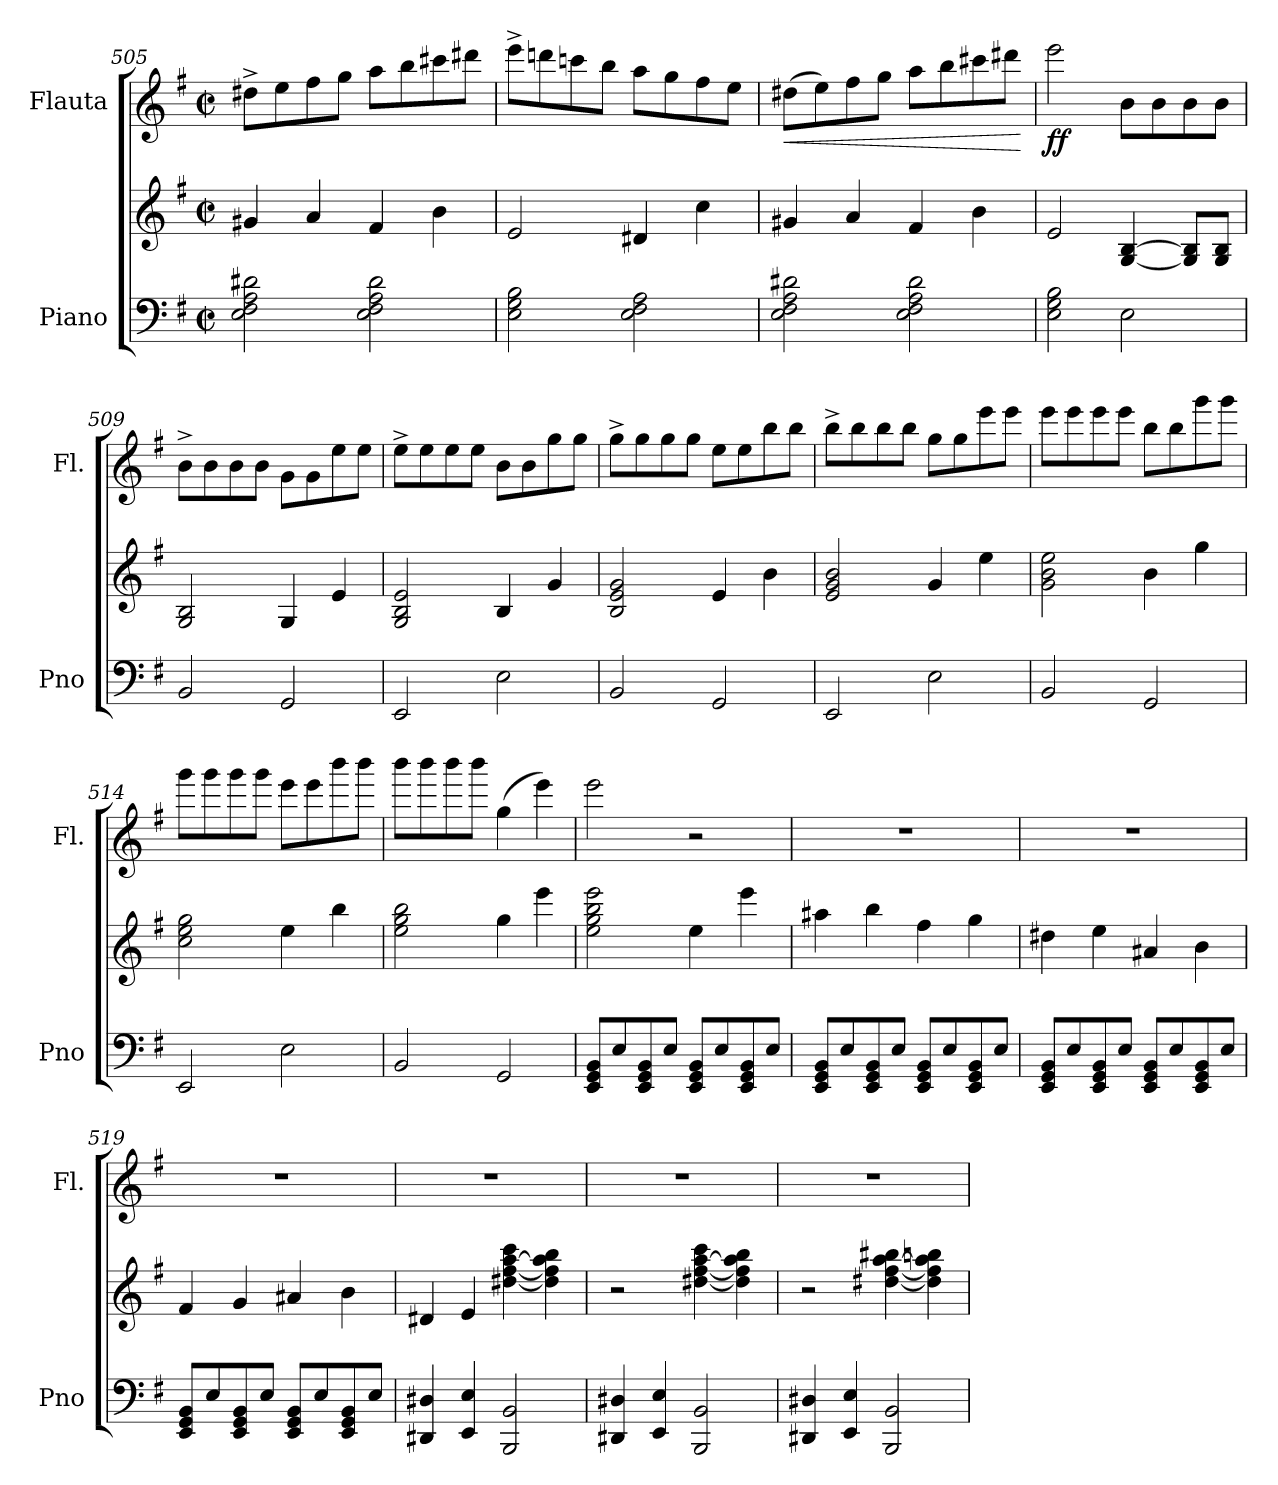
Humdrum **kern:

**kern	**kern	**kern	**dynam
*part2	*part2	*part1	*part1
*staff3	*staff2	*staff1	*staff1
*I"Piano	*	*I"Flauta	*
*I'Pno	*	*I'Fl.	*
*clefF4	*clefG2	*clefG2	*
*k[f#]	*k[f#]	*k[f#]	*
*M2/2	*M2/2	*M2/2	*
*met(c|)	*met(c|)	*met(c|)	*
=505	=505	=505	=505
2E\ 2F#\ 2A\ 2d#X\	4g#X/	8dd#X^\L	.
.	.	8ee\	.
.	4a/	8ff#\	.
.	.	8gg\J	.
2E\ 2F#\ 2A\ 2d#\	4f#/	8aa\L	.
.	.	8bb\	.
.	4b\	8ccc#X\	.
.	.	8ddd#X\J	.
=506	=506	=506	=506
2E\ 2G\ 2B\	2e/	8eee^\L	.
.	.	8dddn\	.
.	.	8cccn\	.
.	.	8bb\J	.
2E\ 2F#\ 2A\	4d#X/	8aa\L	.
.	.	8gg\	.
.	4cc\	8ff#\	.
.	.	8ee\J	.
!!LO:LB:g=z
=507	=507	=507	=507
!	!	!	!LO:HP:b
2E\ 2F#\ 2A\ 2d#X\	4g#X/	(8dd#X\L	<
.	.	8ee\)	.
.	4a/	8ff#\	.
.	.	8gg\J	.
2E\ 2F#\ 2A\ 2d#\	4f#/	8aa\L	.
.	.	8bb\	.
.	4b\	8ccc#X\	.
.	.	8ddd#X\J	.
.	.	.	[
=508	=508	=508	=508
!	!	!	!LO:DY:b
2E\ 2G\ 2B\	2e/	2eee\	ff
2E\	[4G/ [4B/	8b\L	.
.	.	8b\	.
.	8G/] 8B/]L	8b\	.
.	8G/ 8B/J	8b\J	.
=509	=509	=509	=509
2BB/	2G/ 2B/	8b^\L	.
.	.	8b\	.
.	.	8b\	.
.	.	8b\J	.
2GG/	4G/	8g\L	.
.	.	8g\	.
.	4e/	8ee\	.
.	.	8ee\J	.
=510	=510	=510	=510
2EE/	2G/ 2B/ 2e/	8ee^\L	.
.	.	8ee\	.
.	.	8ee\	.
.	.	8ee\J	.
2E\	4B/	8b\L	.
.	.	8b\	.
.	4g/	8gg\	.
.	.	8gg\J	.
!!LO:LB:g=z
=511	=511	=511	=511
2BB/	2B/ 2e/ 2g/	8gg^\L	.
.	.	8gg\	.
.	.	8gg\	.
.	.	8gg\J	.
2GG/	4e/	8ee\L	.
.	.	8ee\	.
.	4b\	8bb\	.
.	.	8bb\J	.
=512	=512	=512	=512
2EE/	2e/ 2g/ 2b/	8bb^\L	.
.	.	8bb\	.
.	.	8bb\	.
.	.	8bb\J	.
2E\	4g/	8gg\L	.
.	.	8gg\	.
.	4ee\	8eee\	.
.	.	8eee\J	.
=513	=513	=513	=513
2BB/	2g\ 2b\ 2ee\	8eee\L	.
.	.	8eee\	.
.	.	8eee\	.
.	.	8eee\J	.
2GG/	4b\	8bb\L	.
.	.	8bb\	.
.	4gg\	8ggg\	.
.	.	8ggg\J	.
=514	=514	=514	=514
2EE/	2cc\ 2ee\ 2gg\	8ggg\L	.
.	.	8ggg\	.
.	.	8ggg\	.
.	.	8ggg\J	.
2E\	4ee\	8eee\L	.
.	.	8eee\	.
.	4bb\	8bbb\	.
.	.	8bbb\J	.
!!LO:LB:g=z
=515	=515	=515	=515
2BB/	2ee\ 2gg\ 2bb\	8bbb\L	.
.	.	8bbb\	.
.	.	8bbb\	.
.	.	8bbb\J	.
2GG/	4gg\	(4gg\	.
.	4eee\	4eee\)	.
=516	=516	=516	=516
8EE/ 8GG/ 8BB/L	2ee\ 2gg\ 2bb\ 2eee\	2eee\	.
8E/	.	.	.
8EE/ 8GG/ 8BB/	.	.	.
8E/J	.	.	.
8EE/ 8GG/ 8BB/L	4ee\	2r	.
8E/	.	.	.
8EE/ 8GG/ 8BB/	4eee\	.	.
8E/J	.	.	.
=517	=517	=517	=517
8EE/ 8GG/ 8BB/L	4aa#X\	1r	.
8E/	.	.	.
8EE/ 8GG/ 8BB/	4bb\	.	.
8E/J	.	.	.
8EE/ 8GG/ 8BB/L	4ff#\	.	.
8E/	.	.	.
8EE/ 8GG/ 8BB/	4gg\	.	.
8E/J	.	.	.
=518	=518	=518	=518
8EE/ 8GG/ 8BB/L	4dd#X\	1r	.
8E/	.	.	.
8EE/ 8GG/ 8BB/	4ee\	.	.
8E/J	.	.	.
8EE/ 8GG/ 8BB/L	4a#X/	.	.
8E/	.	.	.
8EE/ 8GG/ 8BB/	4b\	.	.
8E/J	.	.	.
=519	=519	=519	=519
8EE/ 8GG/ 8BB/L	4f#/	1r	.
8E/	.	.	.
8EE/ 8GG/ 8BB/	4g/	.	.
8E/J	.	.	.
8EE/ 8GG/ 8BB/L	4a#X/	.	.
8E/	.	.	.
8EE/ 8GG/ 8BB/	4b\	.	.
8E/J	.	.	.
!!LO:PB:g=z
=520	=520	=520	=520
4DD#X/ 4D#X/	4d#X/	1r	.
4EE/ 4E/	4e/	.	.
2BBB/ 2BB/	[4dd#X\ [4ff#\ [4aa\ 4ccc\	.	.
.	4dd#\] 4ff#\] 4aa\] 4bb\	.	.
=521	=521	=521	=521
4DD#X/ 4D#X/	2r	1r	.
4EE/ 4E/	.	.	.
2BBB/ 2BB/	[4dd#X\ [4ff#\ [4aa\ 4ccc\	.	.
.	4dd#\] 4ff#\] 4aa\] 4bb\	.	.
=522	=522	=522	=522
4DD#X/ 4D#X/	2r	1r	.
4EE/ 4E/	.	.	.
2BBB/ 2BB/	[4dd#X\ [4ff#\ [4aa\ 4bb#X\	.	.
.	4dd#\] 4ff#\] 4aa\] 4bbn\	.	.
=	=	=	=
*-	*-	*-	*-
